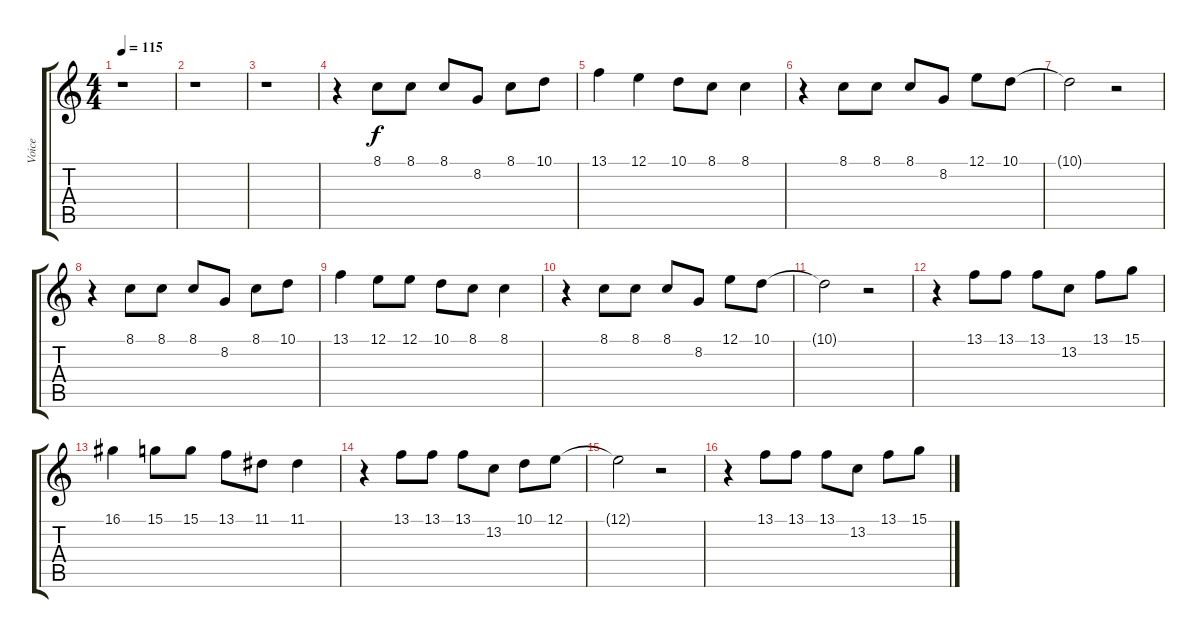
\track ("Voice" "Voice") {instrument choiraahs}
\staff {score tabs}
\tuning (E4 B3 G3 D3 A2 E2) {hide}
\ts (4 4)
\tempo 115
\clef g2
\ks c
r.1{dy f} |
r.1 |
r.1 |
r.4 8.1.8 8.1.8 8.1.8 8.2.8 8.1.8 10.1.8 |
13.1.4 12.1.4 10.1.8 8.1.8 8.1.4 |
r.4 8.1.8 8.1.8 8.1.8 8.2.8 12.1.8 10.1.8 |
10.1{t}.2 r.2 |
r.4 8.1.8 8.1.8 8.1.8 8.2.8 8.1.8 10.1.8 |
13.1.4 12.1.8 12.1.8 10.1.8 8.1.8 8.1.4 |
r.4 8.1.8 8.1.8 8.1.8 8.2.8 12.1.8 10.1.8 |
10.1{t}.2 r.2 |
r.4 13.1.8 13.1.8 13.1.8 13.2.8 13.1.8 15.1.8 |
16.1.4 15.1.8 15.1.8 13.1.8 11.1.8 11.1.4 |
r.4 13.1.8 13.1.8 13.1.8 13.2.8 10.1.8 12.1.8 |
12.1{t}.2 r.2 |
r.4 13.1.8 13.1.8 13.1.8 13.2.8 13.1.8 15.1.8
